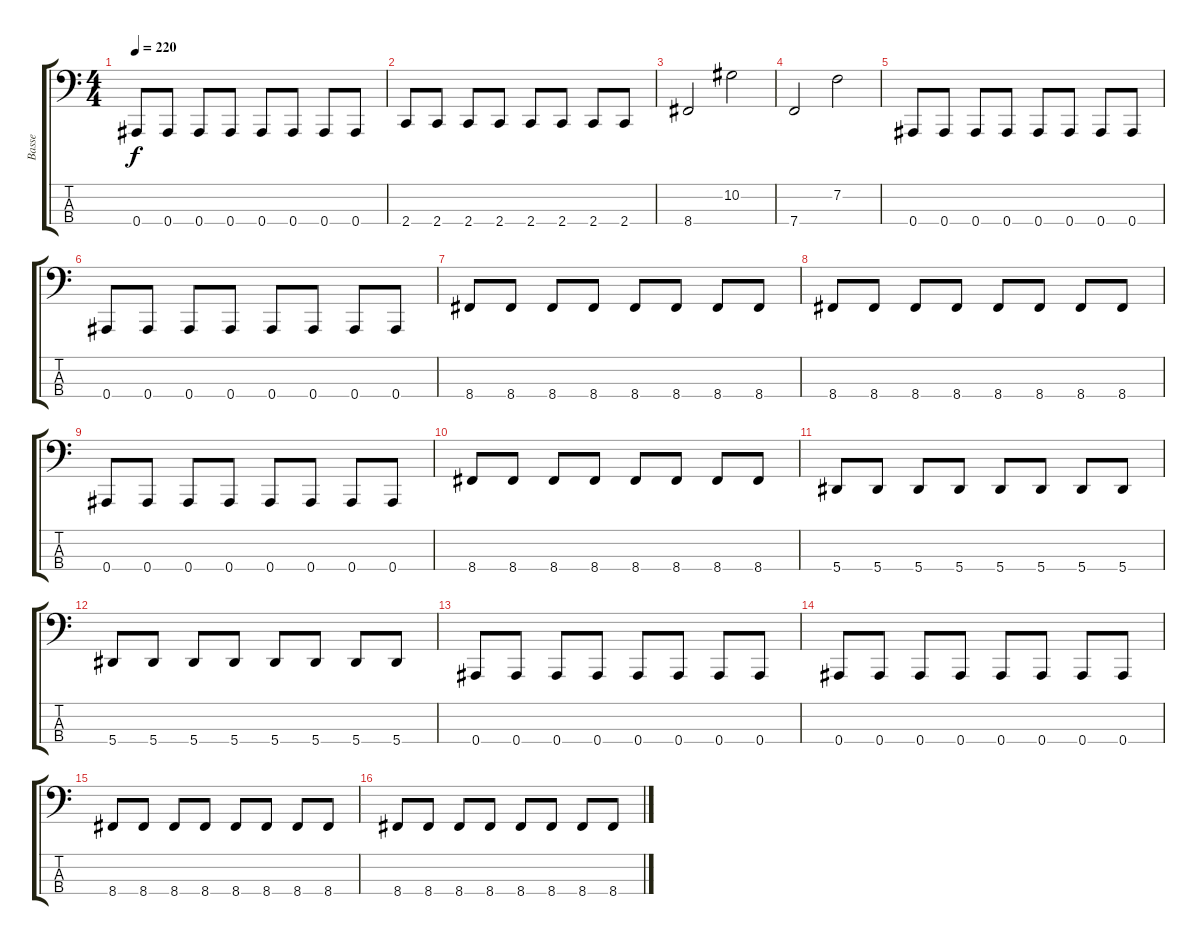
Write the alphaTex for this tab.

\track ("Basse" "Basse") {instrument slapbass1}
\staff {score tabs}
\tuning (Eb2 Bb1 F1 Bb0) {hide}
\ts (4 4)
\tempo 220
\clef f4
\ks c
0.4.8{dy f} 0.4.8 0.4.8 0.4.8 0.4.8 0.4.8 0.4.8 0.4.8 |
2.4.8 2.4.8 2.4.8 2.4.8 2.4.8 2.4.8 2.4.8 2.4.8 |
8.4.2 10.2.2 |
7.4.2 7.2.2 |
0.4.8 0.4.8 0.4.8 0.4.8 0.4.8 0.4.8 0.4.8 0.4.8 |
0.4.8 0.4.8 0.4.8 0.4.8 0.4.8 0.4.8 0.4.8 0.4.8 |
8.4.8 8.4.8 8.4.8 8.4.8 8.4.8 8.4.8 8.4.8 8.4.8 |
8.4.8 8.4.8 8.4.8 8.4.8 8.4.8 8.4.8 8.4.8 8.4.8 |
0.4.8 0.4.8 0.4.8 0.4.8 0.4.8 0.4.8 0.4.8 0.4.8 |
8.4.8 8.4.8 8.4.8 8.4.8 8.4.8 8.4.8 8.4.8 8.4.8 |
5.4.8 5.4.8 5.4.8 5.4.8 5.4.8 5.4.8 5.4.8 5.4.8 |
5.4.8 5.4.8 5.4.8 5.4.8 5.4.8 5.4.8 5.4.8 5.4.8 |
0.4.8 0.4.8 0.4.8 0.4.8 0.4.8 0.4.8 0.4.8 0.4.8 |
0.4.8 0.4.8 0.4.8 0.4.8 0.4.8 0.4.8 0.4.8 0.4.8 |
8.4.8 8.4.8 8.4.8 8.4.8 8.4.8 8.4.8 8.4.8 8.4.8 |
8.4.8 8.4.8 8.4.8 8.4.8 8.4.8 8.4.8 8.4.8 8.4.8
